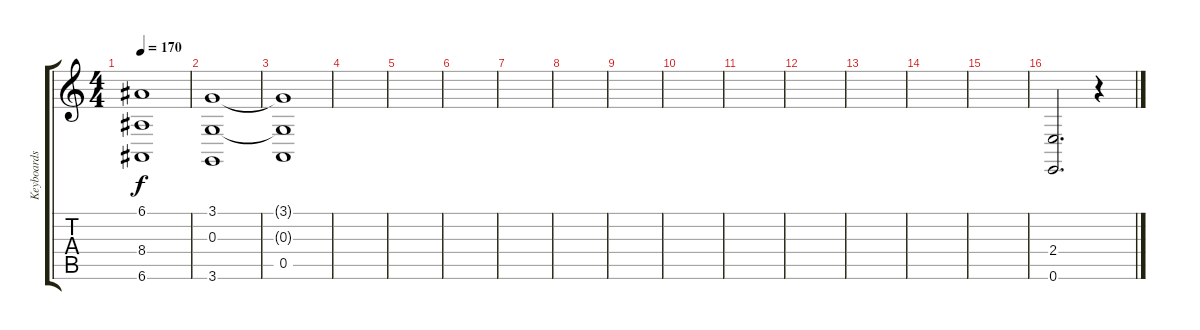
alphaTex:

\track ("Keyboards 2" "Keyboards ") {instrument stringensemble1}
\staff {score tabs}
\tuning (E4 B3 G3 D3 A2 E2) {hide}
\ts (4 4)
\tempo 170
\clef g2
\ks c
(6.1{t} 8.4{t} 6.6{t}).1{dy f} |
(3.1 0.3 3.6).1 |
(3.1{t} 0.3{t} 0.5).1 |
|
|
|
|
|
|
|
|
|
|
|
|
(2.4 0.6).2{d} r.4
